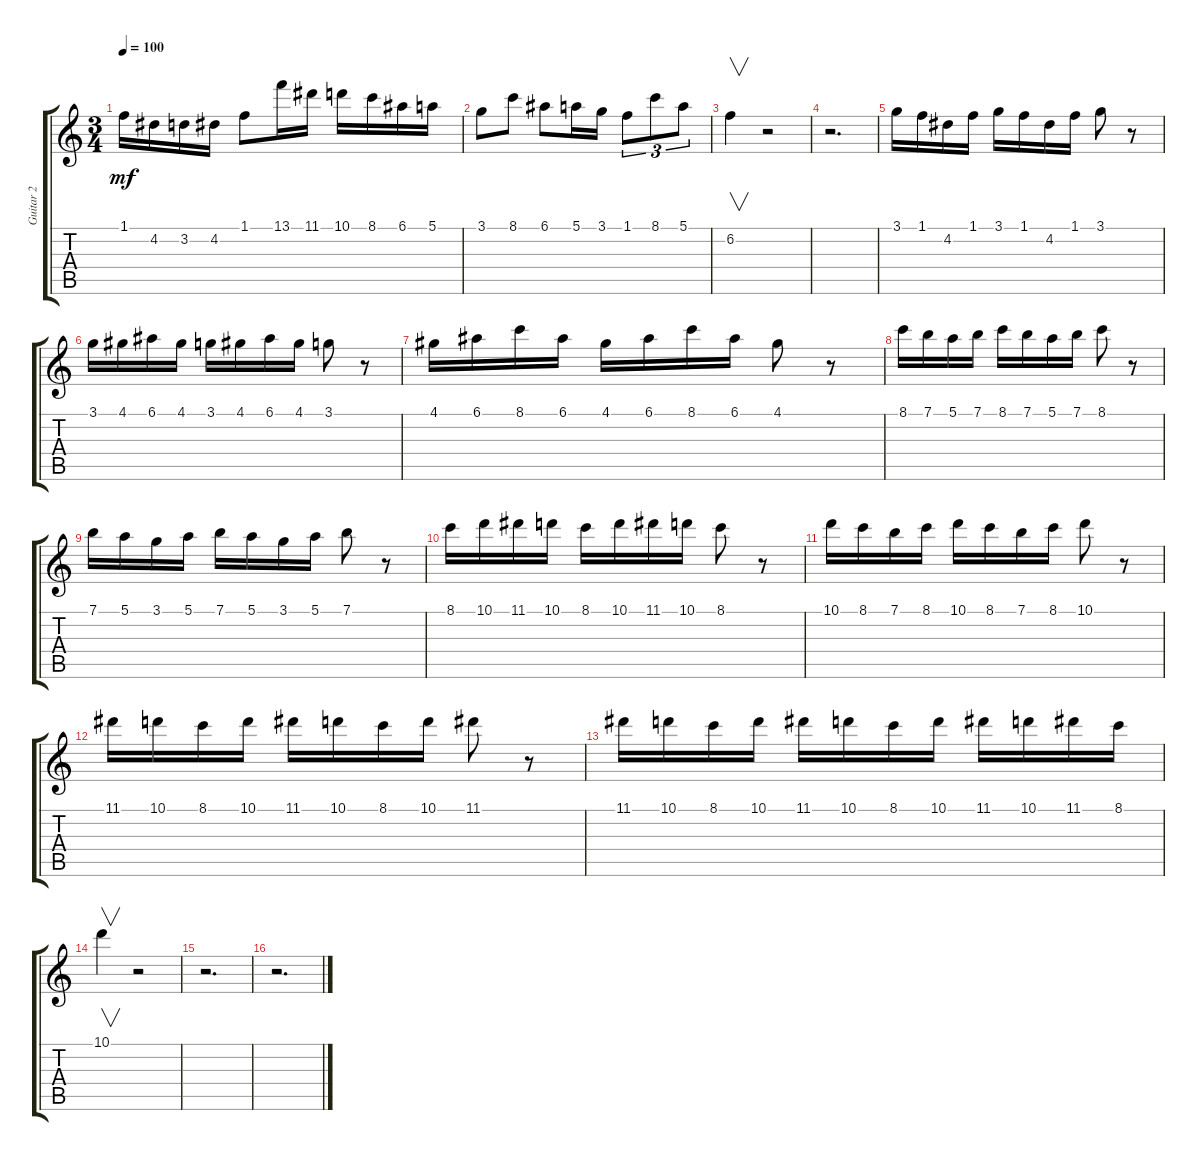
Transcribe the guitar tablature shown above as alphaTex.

\track ("Guitar 2" "Guitar 2") {instrument acousticguitarnylon}
\staff {score tabs}
\tuning (E4 B3 G3 D3 A2 E2) {hide}
\ts (3 4)
\tempo 100
\clef g2
\ks c
1.1.16{dy mf} 4.2.16 3.2.16 4.2.16 1.1.8 13.1.16 11.1.16 10.1.16 8.1.16 6.1.16 5.1.16 |
3.1.8 8.1.8 6.1.8 5.1.16 3.1.16 1.1.8{tu (3 2)} 8.1.8{tu (3 2)} 5.1.8{tu (3 2)} |
6.2.4{v} r.2 |
r.2{d} |
3.1.16 1.1.16 4.2.16 1.1.16 3.1.16 1.1.16 4.2.16 1.1.16 3.1.8 r.8 |
3.1.16 4.1.16 6.1.16 4.1.16 3.1.16 4.1.16 6.1.16 4.1.16 3.1.8 r.8 |
4.1.16 6.1.16 8.1.16 6.1.16 4.1.16 6.1.16 8.1.16 6.1.16 4.1.8 r.8 |
8.1.16 7.1.16 5.1.16 7.1.16 8.1.16 7.1.16 5.1.16 7.1.16 8.1.8 r.8 |
7.1.16 5.1.16 3.1.16 5.1.16 7.1.16 5.1.16 3.1.16 5.1.16 7.1.8 r.8 |
8.1.16 10.1.16 11.1.16 10.1.16 8.1.16 10.1.16 11.1.16 10.1.16 8.1.8 r.8 |
10.1.16 8.1.16 7.1.16 8.1.16 10.1.16 8.1.16 7.1.16 8.1.16 10.1.8 r.8 |
11.1.16 10.1.16 8.1.16 10.1.16 11.1.16 10.1.16 8.1.16 10.1.16 11.1.8 r.8 |
11.1.16 10.1.16 8.1.16 10.1.16 11.1.16 10.1.16 8.1.16 10.1.16 11.1.16 10.1.16 11.1.16 8.1.16 |
10.1.4{v} r.2 |
r.2{d} |
r.2{d}
